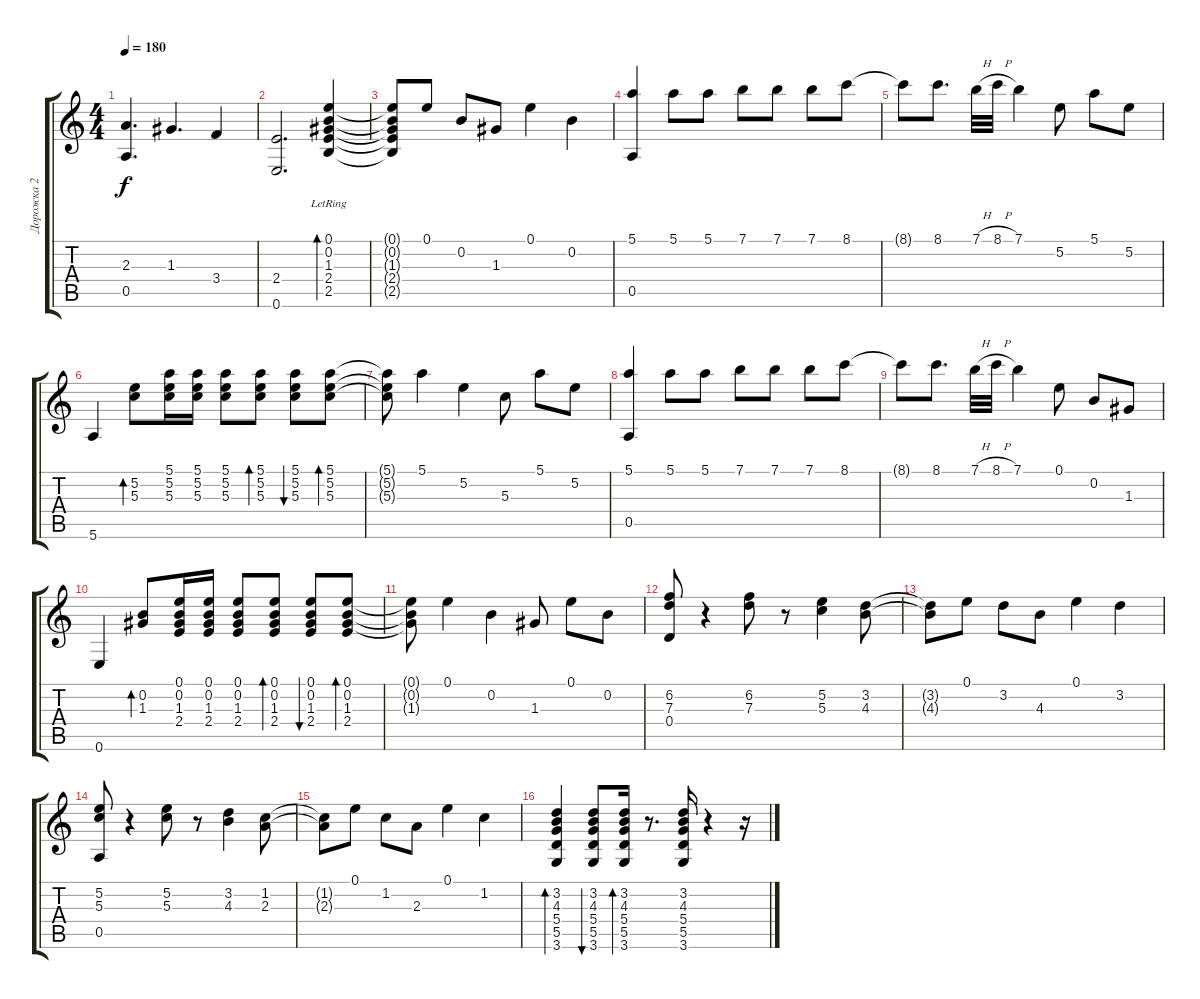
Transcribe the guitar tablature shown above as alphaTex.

\track ("Дорожка 2" "Дорожка 2") {instrument acousticguitarsteel}
\staff {score tabs}
\tuning (E4 B3 G3 D3 A2 E2) {hide}
\ts (4 4)
\tempo 180
\clef g2
\ks c
(2.3 0.5).4{d dy f} 1.3.4{d} 3.4.4 |
(2.4 0.6).2{d} (0.1{lr} 0.2{lr} 1.3{lr} 2.4{lr} 2.5{lr}).4{bd 480} |
(0.1{t} 0.2{t} 1.3{t} 2.4{t} 2.5{t}).8 0.1.8 0.2.8 1.3.8 0.1.4 0.2.4 |
(5.1 0.5).4 5.1.8 5.1.8 7.1.8 7.1.8 7.1.8 8.1.8 |
8.1{t}.8 8.1.8{d} 7.1{h}.32 8.1{h}.32 7.1.4 5.2.8 5.1.8 5.2.8 |
5.6.4 (5.2 5.3).8{bd 30} (5.1 5.2 5.3).16 (5.1 5.2 5.3).16 (5.1 5.2 5.3).8 (5.1 5.2 5.3).8{bd 30} (5.1 5.2 5.3).8{bu 30} (5.1 5.2 5.3).8{bd 30} |
(5.1{t} 5.2{t} 5.3{t}).8 5.1.4 5.2.4 5.3.8 5.1.8 5.2.8 |
(5.1 0.5).4 5.1.8 5.1.8 7.1.8 7.1.8 7.1.8 8.1.8 |
8.1{t}.8 8.1.8{d} 7.1{h}.32 8.1{h}.32 7.1.4 0.1.8 0.2.8 1.3.8 |
0.6.4 (0.2 1.3).8{bd 30} (0.1 0.2 1.3 2.4).16 (0.1 0.2 1.3 2.4).16 (0.1 0.2 1.3 2.4).8 (0.1 0.2 1.3 2.4).8{bd 30} (0.1 0.2 1.3 2.4).8{bu 30} (0.1 0.2 1.3 2.4).8{bd 30} |
(0.1{t} 0.2{t} 1.3{t}).8 0.1.4 0.2.4 1.3.8 0.1.8 0.2.8 |
(6.2 7.3 0.4).8 r.4 (6.2 7.3).8 r.8 (5.2 5.3).4 (3.2 4.3).8 |
(3.2{t} 4.3{t}).8 0.1.8 3.2.8 4.3.8 0.1.4 3.2.4 |
(5.2 5.3 0.5).8 r.4 (5.2 5.3).8 r.8 (3.2 4.3).4 (1.2 2.3).8 |
(1.2{t} 2.3{t}).8 0.1.8 1.2.8 2.3.8 0.1.4 1.2.4 |
(3.2 4.3 5.4 5.5 3.6).4{bd 30} (3.2 4.3 5.4 5.5 3.6).8{bu 30} (3.2 4.3 5.4 5.5 3.6).16{bd 30} r.8{d} (3.2 4.3 5.4 5.5 3.6).16 r.4 r.16
